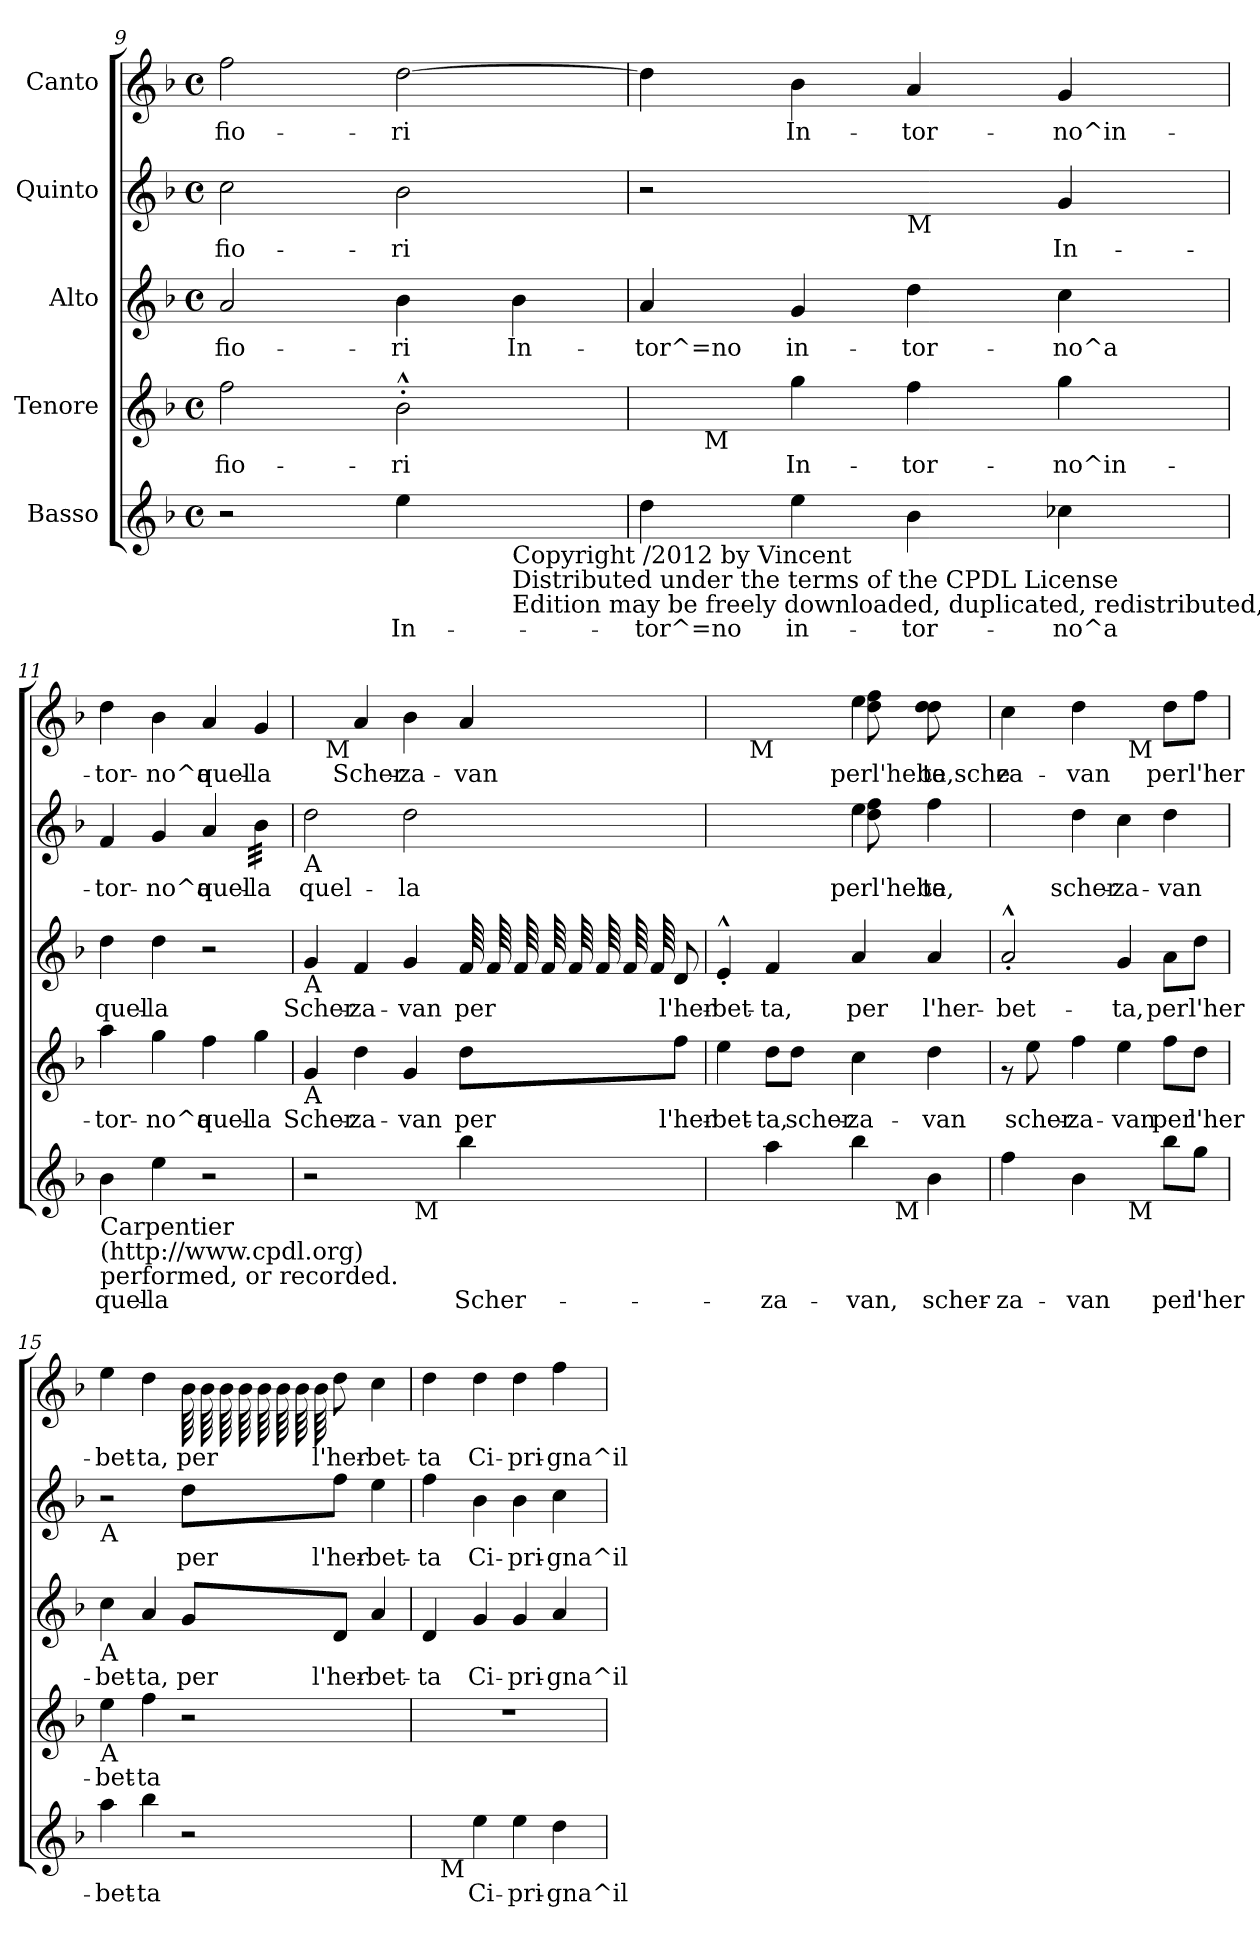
**kern	**text	**kern	**text	**kern	**text	**kern	**text	**kern	**text
*part5	*part5	*part4	*part4	*part3	*part3	*part2	*part2	*part1	*part1
*staff5	*staff5	*staff4	*staff4	*staff3	*staff3	*staff2	*staff2	*staff1	*staff1
*I"Basso	*	*I"Tenore	*	*I"Alto	*	*I"Quinto	*	*I"Canto	*
*clefG2	*	*clefG2	*	*clefG2	*	*clefG2	*	*clefG2	*
*k[b-]	*	*k[b-]	*	*k[b-]	*	*k[b-]	*	*k[b-]	*
*F:	*	*F:	*	*F:	*	*F:	*	*F:	*
*M4/4	*	*M4/4	*	*M4/4	*	*M4/4	*	*M4/4	*
*met(c)	*	*met(c)	*	*met(c)	*	*met(c)	*	*met(c)	*
=9	=9	=9	=9	=9	=9	=9	=9	=9	=9
!	!	!	!LO:LY:b	!	!LO:LY:b	!	!LO:LY:b	!	!LO:LY:b
2r	.	2ff\	fio-	2a/	fio-	2cc\	fio-	2ff\	fio-
!	!LO:LY:b	!	!LO:LY:b	!	!LO:LY:b	!	!LO:LY:b	!	!LO:LY:b
4ee\	In-	2b-^^>'>\	-ri	4b-\	-ri	2b-\	-ri	[>2dd\	-ri
!LO:TX:b:t=Copyright /2012 by Vincent	!	!	!	!	!	!	!	!	!
!LO:TX:b:t=Distributed under the terms of the CPDL License	!	!	!	!	!	!	!	!	!
!LO:TX:b:t=Edition may be freely downloaded, duplicated, redistributed,	!	!	!	!	!	!	!	!	!
!	!	!	!	!	!LO:LY:b	!	!	!	!
4ryy	.	.	.	4b-\	In-	.	.	.	.
=10	=10	=10	=10	=10	=10	=10	=10	=10	=10
!	!LO:LY:b	!	!	!	!LO:LY:b	!	!	!	!
*	*	*^	*	*	*	*	*	*	*
4dd\	-tor^=no	4ryy	16.ryy	.	4a/	-tor^=no	2r	.	4dd\]	.
!	!	!	!LO:TX:b:t=M	!	!	!	!	!	!	!
.	.	.	2ryy	.	.	.	.	.	.	.
!	!LO:LY:b	!	!	!LO:LY:b	!	!LO:LY:b	!	!	!	!LO:LY:b
4ee\	in-	4gg\	.	In-	4g/	in-	.	.	4b-\	In-
!	!	!	!	!	!	!	!LO:TX:b:t=M	!	!	!
!	!LO:LY:b	!	!	!LO:LY:b	!	!LO:LY:b	!	!	!	!LO:LY:b
4b-\	-tor-	4ff\	.	-tor-	4dd\	-tor-	4ryy	.	4a/	-tor-
.	.	.	4ryy	.	.	.	.	.	.	.
!	!LO:LY:b	!	!	!LO:LY:b	!	!LO:LY:b	!	!LO:LY:b	!	!LO:LY:b
4cc-X\	-no^a	4gg\	.	-no^in-	4cc\	-no^a	4g/	In-	4g/	-no^in-
.	.	.	8ryy	.	.	.	.	.	.	.
.	.	.	32ryy	.	.	.	.	.	.	.
=11	=11	=11	=11	=11	=11	=11	=11	=11	=11	=11
!LO:TX:b:t=Carpentier	!	!	!	!	!	!	!	!	!	!
!LO:TX:b:t=(http&colon;//www.cpdl.org)	!	!	!	!	!	!	!	!	!	!
!LO:TX:b:t=performed, or recorded.	!	!	!	!	!	!	!	!	!	!
!	!LO:LY:b	!	!	!LO:LY:b	!	!LO:LY:b	!	!LO:LY:b	!	!LO:LY:b
*	*	*v	*v	*	*	*	*	*	*	*
4b-\	quel-	4aa\	-tor-	4dd\	quel-	4f/	-tor-	4dd\	-tor-
!	!LO:LY:b	!	!LO:LY:b	!	!LO:LY:b	!	!LO:LY:b	!	!LO:LY:b
4ee\	-la	4gg\	-no^a	4dd\	-la	4g/	-no^a	4b-\	-no^a
!	!	!	!LO:LY:b	!	!	!	!LO:LY:b	!	!LO:LY:b
2r	.	4ff\	quel-	2r	.	4a/	quel-	4a/	quel-
!	!	!	!LO:LY:b	!	!	!	!LO:LY:b	!	!LO:LY:b
*	*	*	*	*	*	*tremolo	*	*	*
.	.	4gg\	-la	.	.	32b-\LLL	-la	4g/	-la
.	.	.	.	.	.	32b-\	.	.	.
.	.	.	.	.	.	32b-\	.	.	.
.	.	.	.	.	.	32b-\	.	.	.
.	.	.	.	.	.	32b-\	.	.	.
.	.	.	.	.	.	32b-\	.	.	.
.	.	.	.	.	.	32b-\	.	.	.
.	.	.	.	.	.	32b-\JJJ	.	.	.
*	*	*	*	*	*	*Xtremolo	*	*	*
!!LO:PB:g=z
=12	=12	=12	=12	=12	=12	=12	=12	=12	=12
!	!	!	!	!	!	!	!	!LO:TX:b:t=A	!
!	!	!	!	!	!	!LO:TX:b:t=A	!	!	!
!	!	!	!	!LO:TX:b:t=A	!	!	!	!	!
!	!	!LO:TX:b:t=A	!	!	!	!	!	!	!
!LO:TX:b:t=B	!	!	!	!	!	!	!	!	!
!	!	!	!LO:LY:b	!	!LO:LY:b	!	!LO:LY:b	!	!
*^	*	*	*	*	*	*	*	*^	*
2r	2ryy	.	4g/	Scher-	4g/	Scher-	2dd\	quel-	4ryy	16.ryy	.
!	!	!	!	!	!	!	!	!	!	!LO:TX:b:t=M	!
.	.	.	.	.	.	.	.	.	.	2ryy	.
!	!	!	!	!LO:LY:b	!	!LO:LY:b	!	!	!	!	!LO:LY:b
.	.	.	4dd\	-za-	4f/	-za-	.	.	4a/	.	Scher-
!	!	!	!	!LO:LY:b	!	!LO:LY:b	!	!LO:LY:b	!	!	!LO:LY:b
4ryy	32ryy	.	4g/	-van	4g/	-van	2dd\	-la	4b-\	.	-za-
!	!LO:TX:b:t=M	!	!	!	!	!	!	!	!	!	!
.	4...ryy	.	.	.	.	.	.	.	.	.	.
.	.	.	.	.	.	.	.	.	.	4ryy	.
!	!	!LO:LY:b	!	!LO:LY:b	!	!LO:LY:b	!	!	!	!	!LO:LY:b
*	*	*	*	*	*tremolo	*	*	*	*	*	*
4bb-\	.	Scher-	8dd\L	per	64f/LLLL	per	.	.	4a/	.	-van
.	.	.	.	.	64f/	.	.	.	.	.	.
.	.	.	.	.	64f/	.	.	.	.	.	.
.	.	.	.	.	64f/	.	.	.	.	.	.
.	.	.	.	.	64f/	.	.	.	.	.	.
.	.	.	.	.	64f/	.	.	.	.	.	.
.	.	.	.	.	64f/	.	.	.	.	8ryy	.
.	.	.	.	.	64f/	.	.	.	.	.	.
*	*	*	*	*	*Xtremolo	*	*	*	*	*	*
!	!	!	!	!LO:LY:b	!	!LO:LY:b	!	!	!	!	!
.	.	.	8ff\J	l'her-	8d/J	l'her-	.	.	.	.	.
.	.	.	.	.	.	.	.	.	.	32ryy	.
=13	=13	=13	=13	=13	=13	=13	=13	=13	=13	=13	=13
!	!	!	!	!LO:LY:b	!	!LO:LY:b	!	!	!	!	!
*	*	*	*	*	*	*	*^	*	*	*^	*
4ryy	2ryy	.	4ee\	-bet-	4e^^<'</	-bet-	2ryy	2ryy	.	2ryy	2ryy	8.ryy	.
!	!	!	!	!	!	!	!	!	!	!	!	!LO:TX:b:t=M	!
.	.	.	.	.	.	.	.	.	.	.	.	2ryy	.
!	!	!LO:LY:b	!	!LO:LY:b	!	!LO:LY:b	!	!	!	!	!	!	!
4aa\	.	-za-	8dd\L	-ta,	4f/	-ta,	.	.	.	.	.	.	.
!	!	!	!	!LO:LY:b	!	!	!	!	!	!	!	!	!
.	.	.	8dd\J	scher-	.	.	.	.	.	.	.	.	.
!	!	!LO:LY:b	!	!LO:LY:b	!	!LO:LY:b	!	!	!LO:LY:b	!	!	!	!LO:LY:b
4bb-\	8ryy	-van,	4cc\	-za-	4a/	per	4ee\	8dd\ 8ff\	perl'hebe	4ee\	8dd\ 8ff\	.	perl'hebe
.	32ryy	.	.	.	.	.	.	4.ryy	.	.	8ryy	.	.
!	!LO:TX:b:t=M	!	!	!	!	!	!	!	!	!	!	!	!
.	4ryy	.	.	.	.	.	.	.	.	.	.	.	.
.	.	.	.	.	.	.	.	.	.	.	.	4ryy	.
!	!	!LO:LY:b	!	!LO:LY:b	!	!LO:LY:b	!	!	!LO:LY:b	!	!	!	!LO:LY:b
4b-\	.	scher-	4dd\	-van	4a/	l'her-	4ff\	.	ta,	8dd\ 8dd\	4ryy	.	ta,sche
.	.	.	.	.	.	.	.	.	.	8ryy	.	.	.
.	16.ryy	.	.	.	.	.	.	.	.	.	.	.	.
.	.	.	.	.	.	.	.	.	.	.	.	16ryy	.
=14	=14	=14	=14	=14	=14	=14	=14	=14	=14	=14	=14	=14	=14
!	!	!LO:LY:b	!	!	!	!LO:LY:b	!	!	!	!	!	!	!LO:LY:b
*	*	*	*	*	*	*	*v	*v	*	*	*	*	*
*	*	*	*	*	*	*	*	*	*	*v	*v	*
4ff\	2ryy	-za-	8rf	.	2a^^<'</	-bet-	4ryy	.	4cc\	2ryy	za-
!	!	!	!	!LO:LY:b	!	!	!	!	!	!	!
.	.	.	8ee\	scher-	.	.	.	.	.	.	.
!	!	!LO:LY:b	!	!LO:LY:b	!	!	!	!LO:LY:b	!	!	!LO:LY:b
4b-\	.	-van	4ff\	-za-	.	.	4dd\	scher-	4dd\	.	-van
!	!	!	!	!LO:LY:b	!	!LO:LY:b	!	!LO:LY:b	!	!	!
4ryy	32ryy	.	4ee\	-van	4g/	-ta,	4cc\	-za-	4ryy	32ryy	.
!	!	!	!	!	!	!	!	!	!	!LO:TX:b:t=M	!
!	!LO:TX:b:t=M	!	!	!	!	!	!	!	!	!	!
.	4...ryy	.	.	.	.	.	.	.	.	4...ryy	.
!	!	!LO:LY:b	!	!LO:LY:b	!	!LO:LY:b	!	!LO:LY:b	!	!	!LO:LY:b
8bb-\L	.	per	8ff\L	per	8a\L	per	4dd\	-van	8dd\L	.	per
!	!	!LO:LY:b	!	!LO:LY:b	!	!LO:LY:b	!	!	!	!	!LO:LY:b
8gg\J	.	l'her-	8dd\J	l'her-	8dd\J	l'her-	.	.	8ff\J	.	l'her-
!!LO:LB:g=z
=15	=15	=15	=15	=15	=15	=15	=15	=15	=15	=15	=15
!	!	!	!	!	!	!	!	!	!LO:TX:b:t=A	!	!
!	!	!	!	!	!	!	!LO:TX:b:t=A	!	!	!	!
!	!	!	!	!	!LO:TX:b:t=A	!	!	!	!	!	!
!	!	!	!LO:TX:b:t=A	!	!	!	!	!	!	!	!
!LO:TX:b:t=B	!	!	!	!	!	!	!	!	!	!	!
!	!	!LO:LY:b	!	!LO:LY:b	!	!LO:LY:b	!	!	!	!	!LO:LY:b
*v	*v	*	*	*	*	*	*	*	*v	*v	*
4aa\	-bet-	4ee\	-bet-	4cc\	-bet-	2r	.	4ee\	-bet-
!	!LO:LY:b	!	!LO:LY:b	!	!LO:LY:b	!	!	!	!LO:LY:b
4bb-\	-ta	4ff\	-ta	4a/	-ta,	.	.	4dd\	-ta,
!	!	!	!	!	!LO:LY:b	!	!LO:LY:b	!	!LO:LY:b
*	*	*	*	*	*	*	*	*tremolo	*
2r	.	2r	.	8g/L	per	8dd\L	per	64b-\LLLL	per
.	.	.	.	.	.	.	.	64b-\	.
.	.	.	.	.	.	.	.	64b-\	.
.	.	.	.	.	.	.	.	64b-\	.
.	.	.	.	.	.	.	.	64b-\	.
.	.	.	.	.	.	.	.	64b-\	.
.	.	.	.	.	.	.	.	64b-\	.
.	.	.	.	.	.	.	.	64b-\	.
*	*	*	*	*	*	*	*	*Xtremolo	*
!	!	!	!	!	!LO:LY:b	!	!LO:LY:b	!	!LO:LY:b
.	.	.	.	8d/J	l'her-	8ff\J	l'her-	8dd\J	l'her-
!	!	!	!	!	!LO:LY:b	!	!LO:LY:b	!	!LO:LY:b
.	.	.	.	4a/	-bet-	4ee\	-bet-	4cc\	-bet-
=16	=16	=16	=16	=16	=16	=16	=16	=16	=16
!	!	!	!	!	!LO:LY:b	!	!LO:LY:b	!	!LO:LY:b
*^	*	*	*	*	*	*	*	*	*
4ryy	16ryy	.	1r	.	4d/	-ta	4ff\	-ta	4dd\	-ta
!	!LO:TX:b:t=M	!	!	!	!	!	!	!	!	!
.	2...ryy	.	.	.	.	.	.	.	.	.
!	!	!LO:LY:b	!	!	!	!LO:LY:b	!	!LO:LY:b	!	!LO:LY:b
4ee\	.	Ci-	.	.	4g/	Ci-	4b-\	Ci-	4dd\	Ci-
!	!	!LO:LY:b	!	!	!	!LO:LY:b	!	!LO:LY:b	!	!LO:LY:b
4ee\	.	-pri-	.	.	4g/	-pri-	4b-\	-pri-	4dd\	-pri-
!	!	!LO:LY:b	!	!	!	!LO:LY:b	!	!LO:LY:b	!	!LO:LY:b
4dd\	.	-gna^il	.	.	4a/	-gna^il	4cc\	-gna^il	4ff\	-gna^il
*v	*v	*	*	*	*	*	*	*	*	*
=	=	=	=	=	=	=	=	=	=
*-	*-	*-	*-	*-	*-	*-	*-	*-	*-
